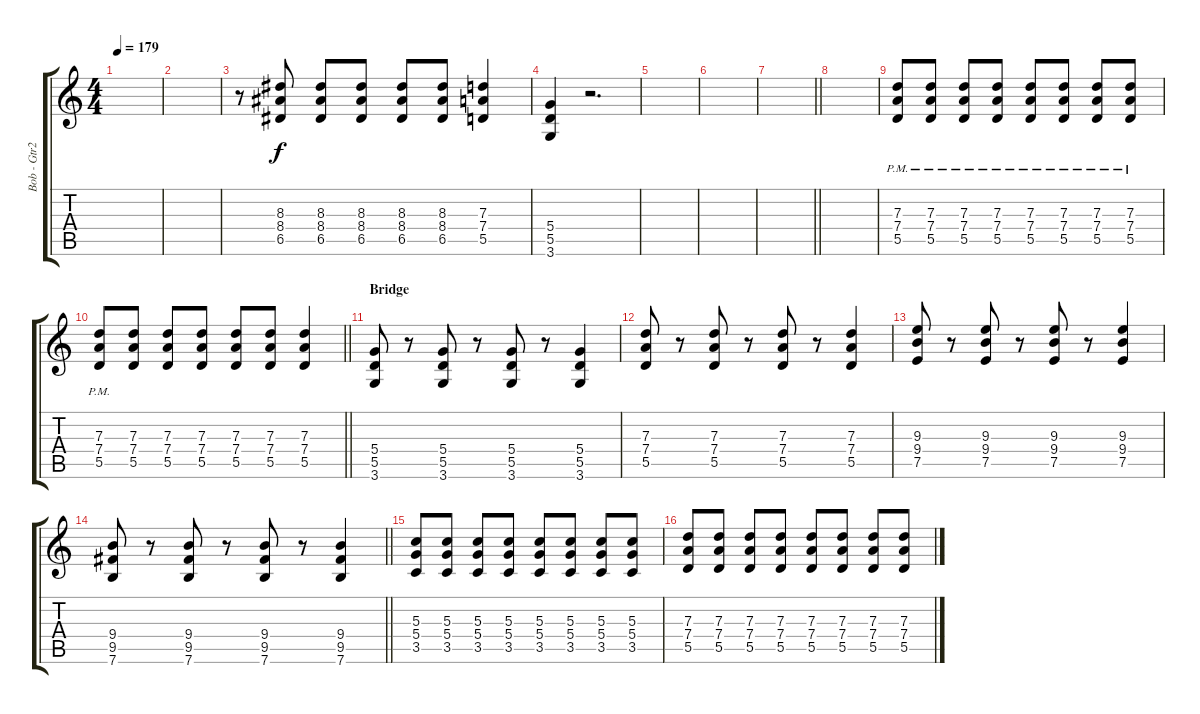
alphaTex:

\track ("Bob - Gtr2" "Bob - Gtr2") {instrument overdrivenguitar}
\staff {score tabs}
\tuning (E4 B3 G3 D3 A2 E2) {hide}
\ts (4 4)
\tempo 179
\clef g2
\ks c
|
|
r.8 (8.3 8.4 6.5).8 (8.3 8.4 6.5).8 (8.3 8.4 6.5).8 (8.3 8.4 6.5).8 (8.3 8.4 6.5).8 (7.3 7.4 5.5).4 |
(5.4 5.5 3.6).4 r.2{d} |
|
|
\barLineRight lightlight
|
|
(7.3{pm} 7.4{pm} 5.5{pm}).8 (7.3{pm} 7.4{pm} 5.5{pm}).8 (7.3{pm} 7.4{pm} 5.5{pm}).8 (7.3{pm} 7.4{pm} 5.5{pm}).8 (7.3{pm} 7.4{pm} 5.5{pm}).8 (7.3{pm} 7.4{pm} 5.5{pm}).8 (7.3{pm} 7.4{pm} 5.5{pm}).8 (7.3{pm} 7.4{pm} 5.5{pm}).8 |
\barLineRight lightlight
(7.3{pm} 7.4{pm} 5.5{pm}).8 (7.3 7.4 5.5).8 (7.3 7.4 5.5).8 (7.3 7.4 5.5).8 (7.3 7.4 5.5).8 (7.3 7.4 5.5).8 (7.3 7.4 5.5).4 |
\section ("" "Bridge")
(5.4 5.5 3.6).8 r.8 (5.4 5.5 3.6).8 r.8 (5.4 5.5 3.6).8 r.8 (5.4 5.5 3.6).4 |
(7.3 7.4 5.5).8 r.8 (7.3 7.4 5.5).8 r.8 (7.3 7.4 5.5).8 r.8 (7.3 7.4 5.5).4 |
(9.3 9.4 7.5).8 r.8 (9.3 9.4 7.5).8 r.8 (9.3 9.4 7.5).8 r.8 (9.3 9.4 7.5).4 |
\barLineRight lightlight
(9.4 9.5 7.6).8 r.8 (9.4 9.5 7.6).8 r.8 (9.4 9.5 7.6).8 r.8 (9.4 9.5 7.6).4 |
(5.3 5.4 3.5).8 (5.3 5.4 3.5).8 (5.3 5.4 3.5).8 (5.3 5.4 3.5).8 (5.3 5.4 3.5).8 (5.3 5.4 3.5).8 (5.3 5.4 3.5).8 (5.3 5.4 3.5).8 |
(7.3 7.4 5.5).8 (7.3 7.4 5.5).8 (7.3 7.4 5.5).8 (7.3 7.4 5.5).8 (7.3 7.4 5.5).8 (7.3 7.4 5.5).8 (7.3 7.4 5.5).8 (7.3 7.4 5.5).8
